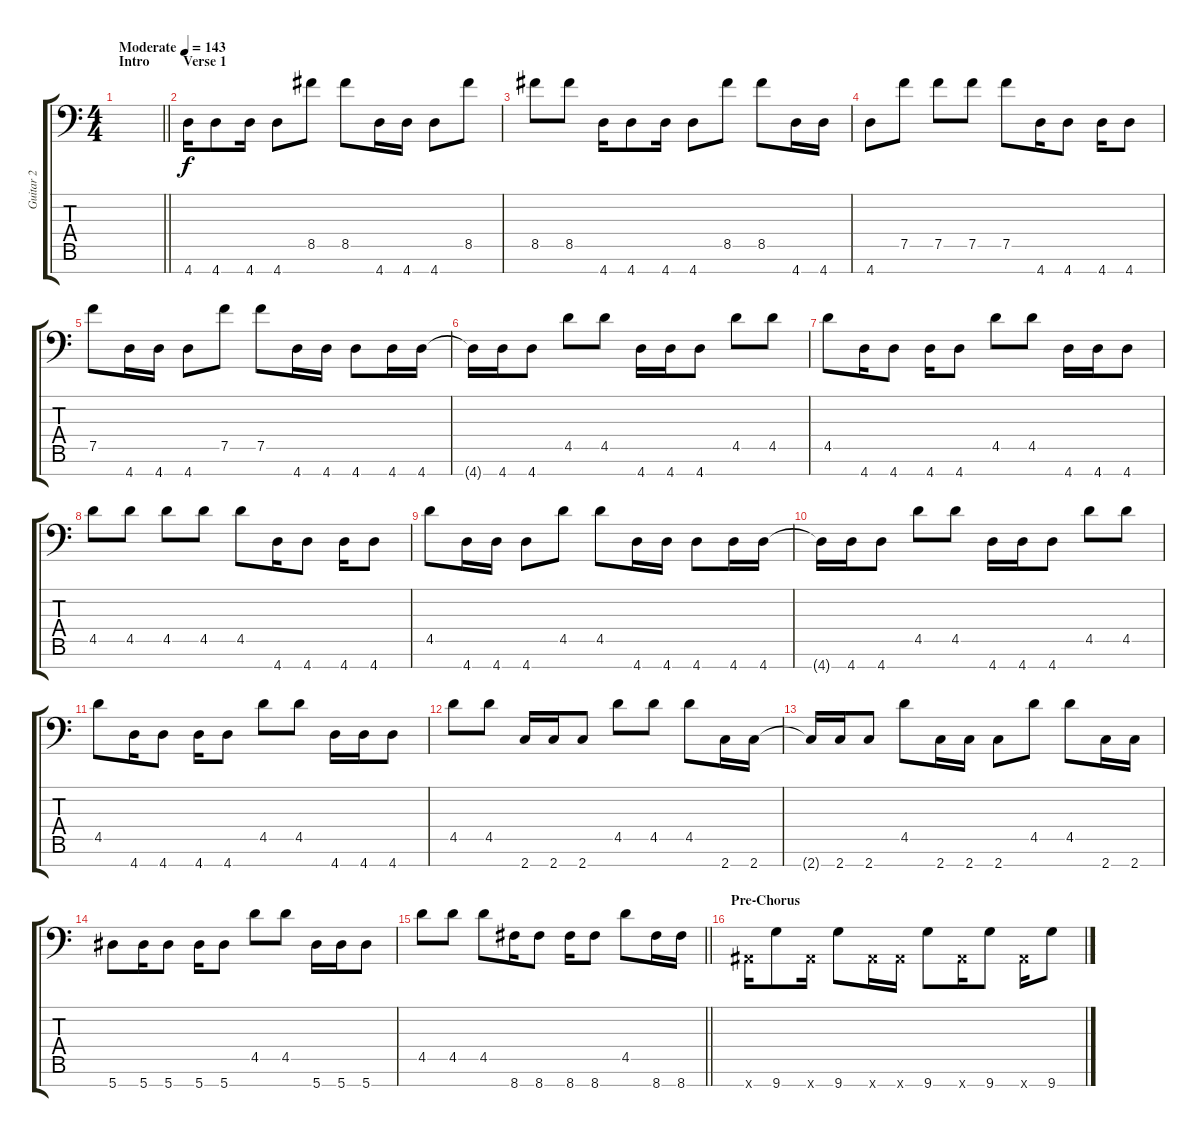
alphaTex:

\track ("Guitar 2" "Guitar 2") {instrument distortionguitar}
\staff {score tabs}
\tuning (Eb4 Bb3 F3 Eb3 Bb2 F2 Bb1) {hide}
\ts (4 4)
\section ("" "Intro")
\tempo (143 "Moderate")
\clef f4
\barLineRight lightlight
\ks c
|
\section ("" "Verse 1")
4.7.16 4.7.8 4.7.16 4.7.8 8.5.8 8.5.8 4.7.16 4.7.16 4.7.8 8.5.8 |
8.5.8 8.5.8 4.7.16 4.7.8 4.7.16 4.7.8 8.5.8 8.5.8 4.7.16 4.7.16 |
4.7.8 7.5.8 7.5.8 7.5.8 7.5.8 4.7.16 4.7.8 4.7.16 4.7.8 |
7.5.8 4.7.16 4.7.16 4.7.8 7.5.8 7.5.8 4.7.16 4.7.16 4.7.8 4.7.16 4.7.16 |
4.7{t}.16 4.7.16 4.7.8 4.5.8 4.5.8 4.7.16 4.7.16 4.7.8 4.5.8 4.5.8 |
4.5.8 4.7.16 4.7.8 4.7.16 4.7.8 4.5.8 4.5.8 4.7.16 4.7.16 4.7.8 |
4.5.8 4.5.8 4.5.8 4.5.8 4.5.8 4.7.16 4.7.8 4.7.16 4.7.8 |
4.5.8 4.7.16 4.7.16 4.7.8 4.5.8 4.5.8 4.7.16 4.7.16 4.7.8 4.7.16 4.7.16 |
4.7{t}.16 4.7.16 4.7.8 4.5.8 4.5.8 4.7.16 4.7.16 4.7.8 4.5.8 4.5.8 |
4.5.8 4.7.16 4.7.8 4.7.16 4.7.8 4.5.8 4.5.8 4.7.16 4.7.16 4.7.8 |
4.5.8 4.5.8 2.7.16 2.7.16 2.7.8 4.5.8 4.5.8 4.5.8 2.7.16 2.7.16 |
2.7{t}.16 2.7.16 2.7.8 4.5.8 2.7.16 2.7.16 2.7.8 4.5.8 4.5.8 2.7.16 2.7.16 |
5.7.8 5.7.16 5.7.8 5.7.16 5.7.8 4.5.8 4.5.8 5.7.16 5.7.16 5.7.8 |
\barLineRight lightlight
4.5.8 4.5.8 4.5.8 8.7.16 8.7.8 8.7.16 8.7.8 4.5.8 8.7.16 8.7.16 |
\section ("" "Pre-Chorus")
0.7{x}.16 9.7.8 0.7{x}.16 9.7.8 0.7{x}.16 0.7{x}.16 9.7.8 0.7{x}.16 9.7.8 0.7{x}.16 9.7.8
